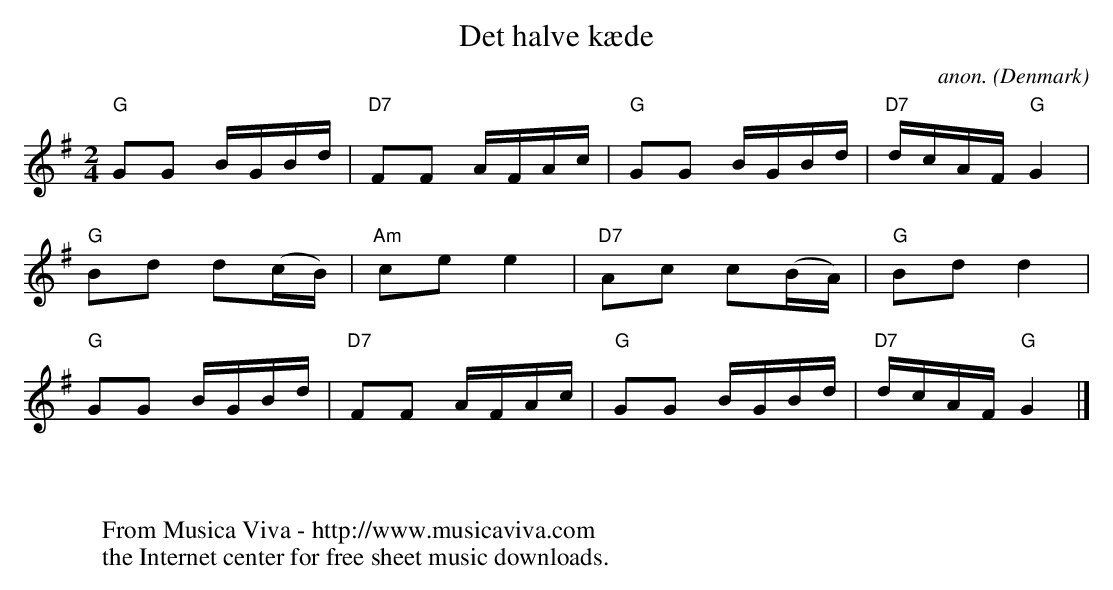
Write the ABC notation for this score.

X:1
T:Det halve k\aede
C:anon.
O:Denmark
M:2/4
L:1/16
K:G
"G"G2G2 BGBd|"D7"F2F2 AFAc|"G"G2G2 BGBd|"D7"dcAF "G"G4|
"G"B2d2 d2(cB)|"Am"c2e2e4|"D7"A2c2 c2(BA)|"G"B2d2 d4|
"G"G2G2 BGBd|"D7"F2F2 AFAc|"G"G2G2 BGBd|"D7"dcAF "G"G4|]
W:
W:
W:  From Musica Viva - http://www.musicaviva.com
W:  the Internet center for free sheet music downloads.
